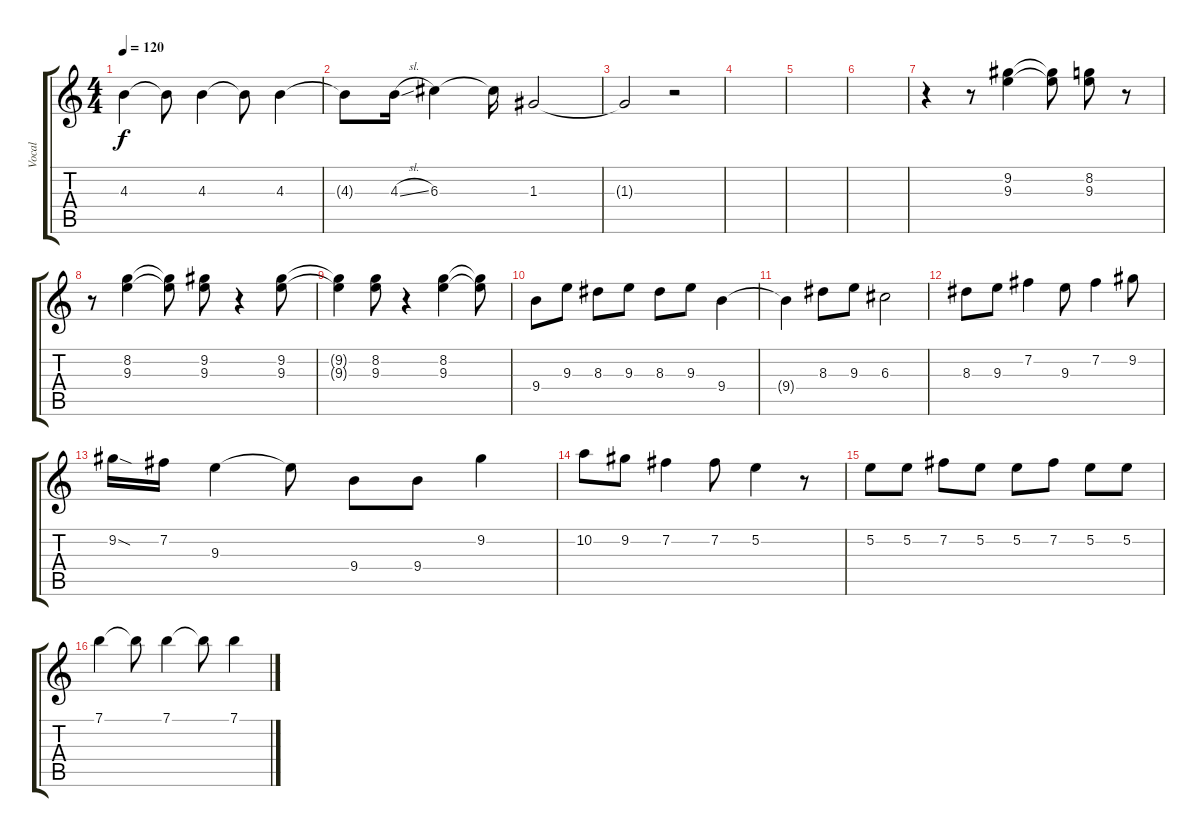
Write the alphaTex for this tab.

\track ("Vocal" "Vocal") {instrument distortionguitar}
\staff {score tabs}
\tuning (E4 B3 G3 D3 A2 E2) {hide}
\ts (4 4)
\tempo 120
\clef g2
\ks c
4.3.4{dy f} 4.3{t}.8 4.3.4 4.3{t}.8 4.3.4 |
4.3{t}.8 4.3{sl}.16 6.3.4 6.3{t}.16 1.3.2 |
1.3{t}.2 r.2 |
|
|
|
r.4 r.8 (9.2 9.3).4 (9.2{t} 9.3{t}).8 (8.2 9.3).8 r.8 |
r.8 (8.2 9.3).4 (8.2{t} 9.3{t}).8 (9.2 9.3).8 r.4 (9.2 9.3).8 |
(9.2{t} 9.3{t}).4 (8.2 9.3).8 r.4 (8.2 9.3).4 (8.2{t} 9.3{t}).8 |
9.4.8 9.3.8 8.3.8 9.3.8 8.3.8 9.3.8 9.4.4 |
9.4{t}.4 8.3.8 9.3.8 6.3.2 |
8.3.8 9.3.8 7.2.4 9.3.8 7.2.4 9.2.8 |
9.2{sod}.16 7.2.16 9.3.4 9.3{t}.8 9.4.8 9.4.8 9.2.4 |
10.2.8 9.2.8 7.2.4 7.2.8 5.2.4 r.8 |
5.2.8 5.2.8 7.2.8 5.2.8 5.2.8 7.2.8 5.2.8 5.2.8 |
7.1.4 7.1{t}.8 7.1.4 7.1{t}.8 7.1.4
